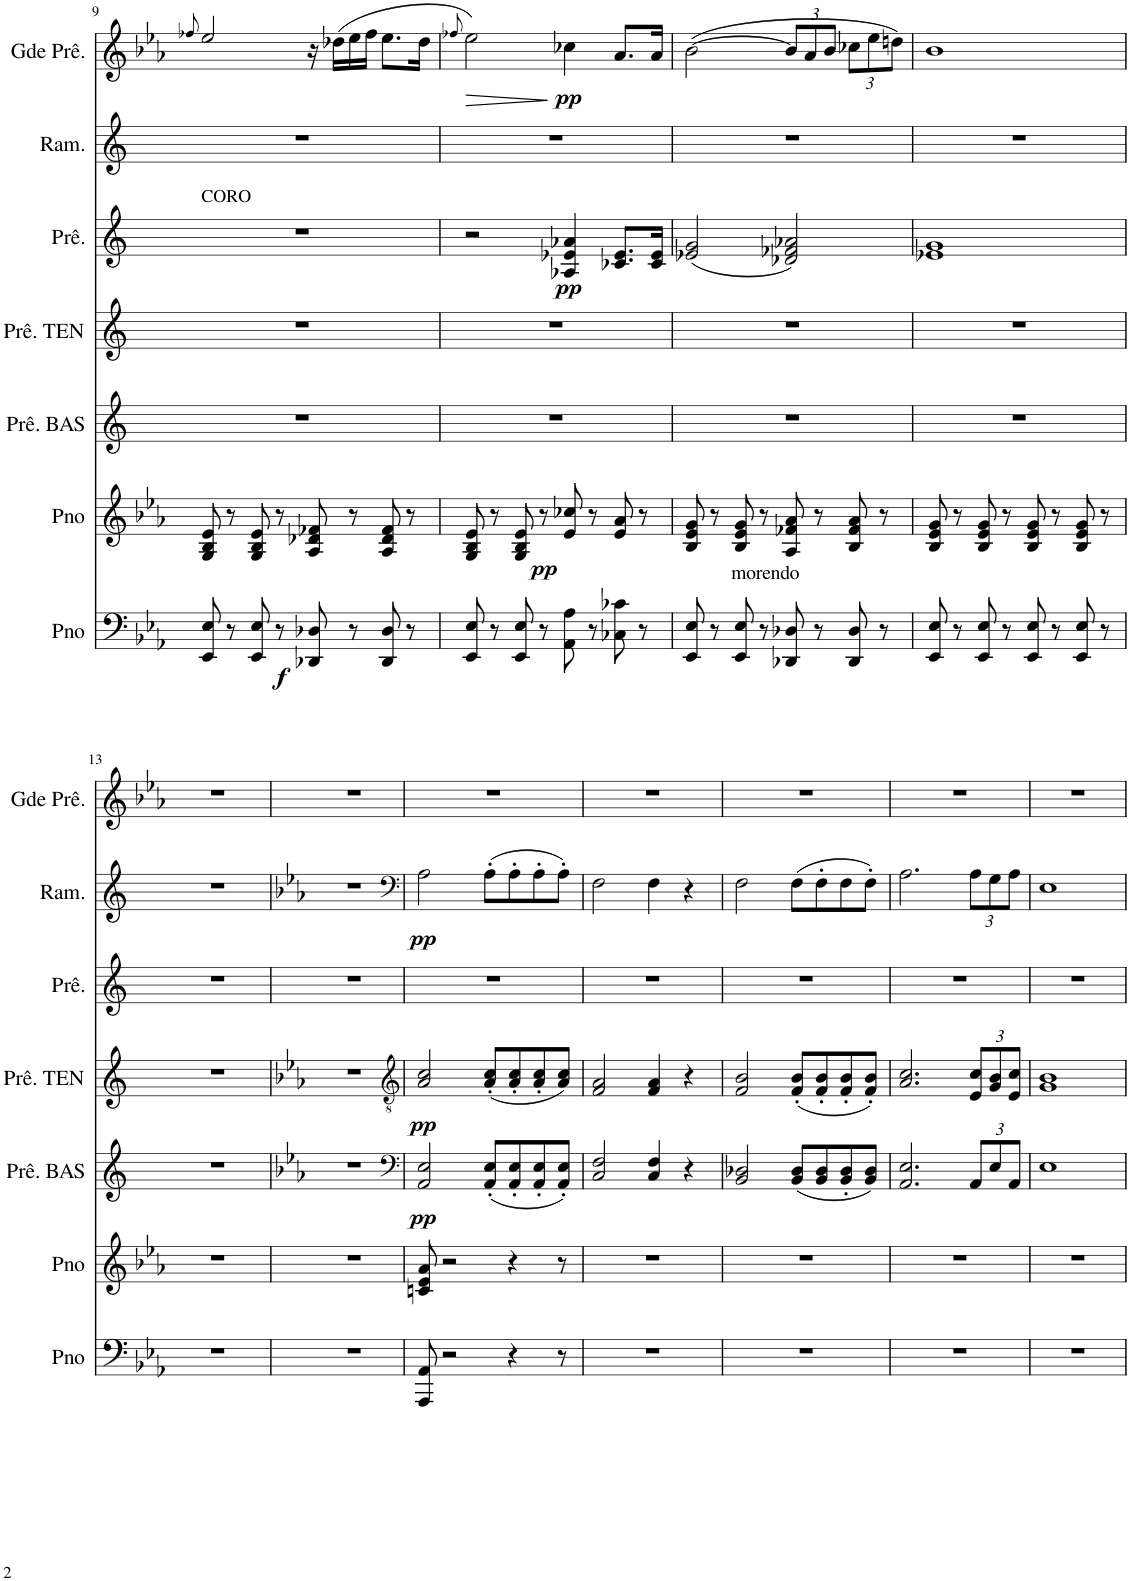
**kern	**dynam	**kern	**text	**dynam	**kern	**dynam	**kern	**dynam	**kern	**dynam	**kern	**dynam	**kern	**dynam
*part7	*part7	*part6	*part6	*part6	*part5	*part5	*part4	*part4	*part3	*part3	*part2	*part2	*part1	*part1
*staff7	*staff7	*staff6	*staff6	*staff6	*staff5	*staff5	*staff4	*staff4	*staff3	*staff3	*staff2	*staff2	*staff1	*staff1
*I"Piano	*	*I"Piano	*	*	*I"Prêtres BAS	*	*I"Prêtres TEN	*	*I"Prêtresses	*	*I"Ramfis	*	*I"Gde Prêtresse	*
*I'Pno	*	*I'Pno	*	*	*I'Prê. BAS	*	*I'Prê. TEN	*	*I'Prê.	*	*I'Ram.	*	*I'Gde Prê.	*
!!LO:PB:g=z
*clefF4	*	*clefG2	*	*	*clefG2	*	*clefG2	*	*clefG2	*	*clefG2	*	*clefG2	*
*k[b-e-a-]	*	*k[b-e-a-]	*	*	*k[]	*	*k[]	*	*k[]	*	*k[]	*	*k[b-e-a-]	*
*M4/4	*	*M4/4	*	*	*M4/4	*	*M4/4	*	*M4/4	*	*M4/4	*	*M4/4	*
=9	=9	=9	=9	=9	=9	=9	=9	=9	=9	=9	=9	=9	=9	=9
.	.	.	.	.	.	.	.	.	.	.	.	.	8qff-X/	.
!	!	!	!	!	!	!	!	!	!LO:TX:a:t=CORO	!	!	!	!	!
8EE-/ 8E-/	.	8G/ 8B-/ 8e-/	.	.	1r	.	1r	.	1r	.	1r	.	2ee-/	.
8r	.	8r	.	.	.	.	.	.	.	.	.	.	.	.
8EE-/ 8E-/	.	8G/ 8B-/ 8e-/	.	.	.	.	.	.	.	.	.	.	.	.
!	!LO:DY:b	!	!	!	!	!	!	!	!	!	!	!	!	!
8r	f	8r	.	.	.	.	.	.	.	.	.	.	.	.
8DD-X/ 8D-X/	.	8A-/ 8d-X/ 8f-X/	.	.	.	.	.	.	.	.	.	.	16r	.
.	.	.	.	.	.	.	.	.	.	.	.	.	(16dd-X\LL	.
8r	.	8r	.	.	.	.	.	.	.	.	.	.	16ee-\	.
.	.	.	.	.	.	.	.	.	.	.	.	.	16ff-\JJ	.
8DD-/ 8D-/	.	8A-/ 8d-/ 8f-/	.	.	.	.	.	.	.	.	.	.	8.ee-\L	.
8r	.	8r	.	.	.	.	.	.	.	.	.	.	.	.
.	.	.	.	.	.	.	.	.	.	.	.	.	16dd-\Jk	.
=10	=10	=10	=10	=10	=10	=10	=10	=10	=10	=10	=10	=10	=10	=10
.	.	.	.	.	.	.	.	.	.	.	.	.	8qff-X/	.
8EE-/ 8E-/	.	8G/ 8B-/ 8e-/	.	.	1r	.	1r	.	2r	.	1r	.	2ee-\)	.
8r	.	8r	.	.	.	.	.	.	.	.	.	.	.	.
8EE-/ 8E-/	.	8G/ 8B-/ 8e-/	.	.	.	.	.	.	.	.	.	.	.	.
!	!	!	!	!LO:DY:b	!	!	!	!	!	!	!	!	!	!
8r	.	8r	.	pp	.	.	.	.	.	.	.	.	.	.
!	!	!	!	!	!	!	!	!	!	!LO:DY:b	!	!	!	!LO:DY:b
8AA-\ 8A-\	.	8e-/ 8cc-X/	.	.	.	.	.	.	4A-X/ 4e-X/ 4a-X/	pp	.	.	4cc-X\	pp
8r	.	8r	.	.	.	.	.	.	.	.	.	.	.	.
8C-X\ 8c-X\	.	8e-/ 8a-/	.	.	.	.	.	.	8.c-X/ 8.e-/L	.	.	.	8.a-/L	.
8r	.	8r	.	.	.	.	.	.	.	.	.	.	.	.
.	.	.	.	.	.	.	.	.	16c-/ 16e-/Jk	.	.	.	16a-/Jk	.
=11	=11	=11	=11	=11	=11	=11	=11	=11	=11	=11	=11	=11	=11	=11
8EE-/ 8E-/	.	8B-/ 8e-/ 8g/	.	.	1r	.	1r	.	(2e-X/ 2g/	.	1r	.	([2b-\	.
8r	.	8r	.	.	.	.	.	.	.	.	.	.	.	.
8EE-/ 8E-/	.	8B-/ 8e-/ 8g/	.	.	.	.	.	.	.	.	.	.	.	.
!	!	!	!LO:LY:b	!	!	!	!	!	!	!	!	!	!	!
8r	.	8r	morendo	.	.	.	.	.	.	.	.	.	.	.
*	*	*	*	*	*	*	*	*	*	*	*	*	*Xbrackettup	*
8DD-X/ 8D-X/	.	8A-/ 8f-X/ 8a-/	.	.	.	.	.	.	2d-X/ 2f-X/ 2a-X/)	.	.	.	12b-/L]	.
.	.	.	.	.	.	.	.	.	.	.	.	.	12a-/	.
8r	.	8r	.	.	.	.	.	.	.	.	.	.	.	.
.	.	.	.	.	.	.	.	.	.	.	.	.	12b-/J	.
8DD-/ 8D-/	.	8B-/ 8f-/ 8a-/	.	.	.	.	.	.	.	.	.	.	12cc-X\L	.
.	.	.	.	.	.	.	.	.	.	.	.	.	12ee-\	.
8r	.	8r	.	.	.	.	.	.	.	.	.	.	.	.
.	.	.	.	.	.	.	.	.	.	.	.	.	12ddn\J)	.
=12	=12	=12	=12	=12	=12	=12	=12	=12	=12	=12	=12	=12	=12	=12
8EE-/ 8E-/	.	8B-/ 8e-/ 8g/	.	.	1r	.	1r	.	1e-X 1g	.	1r	.	1b-	.
8r	.	8r	.	.	.	.	.	.	.	.	.	.	.	.
8EE-/ 8E-/	.	8B-/ 8e-/ 8g/	.	.	.	.	.	.	.	.	.	.	.	.
8r	.	8r	.	.	.	.	.	.	.	.	.	.	.	.
8EE-/ 8E-/	.	8B-/ 8e-/ 8g/	.	.	.	.	.	.	.	.	.	.	.	.
8r	.	8r	.	.	.	.	.	.	.	.	.	.	.	.
8EE-/ 8E-/	.	8B-/ 8e-/ 8g/	.	.	.	.	.	.	.	.	.	.	.	.
8r	.	8r	.	.	.	.	.	.	.	.	.	.	.	.
!!LO:LB:g=z
=13	=13	=13	=13	=13	=13	=13	=13	=13	=13	=13	=13	=13	=13	=13
1r	.	1r	.	.	1r	.	1r	.	1r	.	1r	.	1r	.
=14	=14	=14	=14	=14	=14	=14	=14	=14	=14	=14	=14	=14	=14	=14
*	*	*	*	*	*k[b-e-a-]	*	*k[b-e-a-]	*	*	*	*k[b-e-a-]	*	*	*
1r	.	1r	.	.	1r	.	1r	.	1r	.	1r	.	1r	.
=15	=15	=15	=15	=15	=15	=15	=15	=15	=15	=15	=15	=15	=15	=15
*	*	*	*	*	*clefF4	*	*clefGv2	*	*	*	*clefF4	*	*	*
!	!	!	!	!	!	!LO:DY:b	!	!LO:DY:b	!	!	!	!LO:DY:b	!	!
8AAA-/ 8AA-/	.	8cn/ 8e-/ 8a-/	.	.	2AA-/ 2E-/	pp	2A-/ 2c/	pp	1r	.	2A-\	pp	1r	.
2r	.	2r	.	.	.	.	.	.	.	.	.	.	.	.
.	.	.	.	.	(8AA-/' 8E-/'L	.	(8A-/' 8c/'L	.	.	.	(8A-'\L	.	.	.
4r	.	4r	.	.	8AA-/' 8E-/'	.	8A-/' 8c/'	.	.	.	8A-'\	.	.	.
.	.	.	.	.	8AA-/' 8E-/'	.	8A-/' 8c/'	.	.	.	8A-'\	.	.	.
8r	.	8r	.	.	8AA-/' 8E-/'J)	.	8A-/ 8c/J)	.	.	.	8A-'\J)	.	.	.
=16	=16	=16	=16	=16	=16	=16	=16	=16	=16	=16	=16	=16	=16	=16
1r	.	1r	.	.	2C/ 2F/	.	2F/ 2A-/	.	1r	.	2F\	.	1r	.
.	.	.	.	.	4C/ 4F/	.	4F/ 4A-/	.	.	.	4F\	.	.	.
.	.	.	.	.	4r	.	4r	.	.	.	4r	.	.	.
=17	=17	=17	=17	=17	=17	=17	=17	=17	=17	=17	=17	=17	=17	=17
1r	.	1r	.	.	2BB-/ 2D-X/	.	2F/ 2B-/	.	1r	.	2F\	.	1r	.
.	.	.	.	.	(8BB-/ 8D-/L	.	(8F/' 8B-/'L	.	.	.	(8F\L	.	.	.
.	.	.	.	.	8BB-/ 8D-/	.	8F/' 8B-/'	.	.	.	8F'\	.	.	.
.	.	.	.	.	8BB-/' 8D-/'	.	8F/' 8B-/'	.	.	.	8F\	.	.	.
.	.	.	.	.	8BB-/ 8D-/J)	.	8F/' 8B-/'J)	.	.	.	8F'\J)	.	.	.
=18	=18	=18	=18	=18	=18	=18	=18	=18	=18	=18	=18	=18	=18	=18
1r	.	1r	.	.	2.AA-/ 2.E-/	.	2.A-/ 2.c/	.	1r	.	2.A-\	.	1r	.
*	*	*	*	*	*Xbrackettup	*	*Xbrackettup	*	*	*	*Xbrackettup	*	*	*
.	.	.	.	.	12AA-/L	.	12E-/ 12c/L	.	.	.	12A-\L	.	.	.
.	.	.	.	.	12E-/	.	12G/ 12B-/	.	.	.	12G\	.	.	.
.	.	.	.	.	12AA-/J	.	12E-/ 12c/J	.	.	.	12A-\J	.	.	.
=19	=19	=19	=19	=19	=19	=19	=19	=19	=19	=19	=19	=19	=19	=19
1r	.	1r	.	.	1E-	.	1G 1B-	.	1r	.	1E-	.	1r	.
=	=	=	=	=	=	=	=	=	=	=	=	=	=	=
*-	*-	*-	*-	*-	*-	*-	*-	*-	*-	*-	*-	*-	*-	*-
